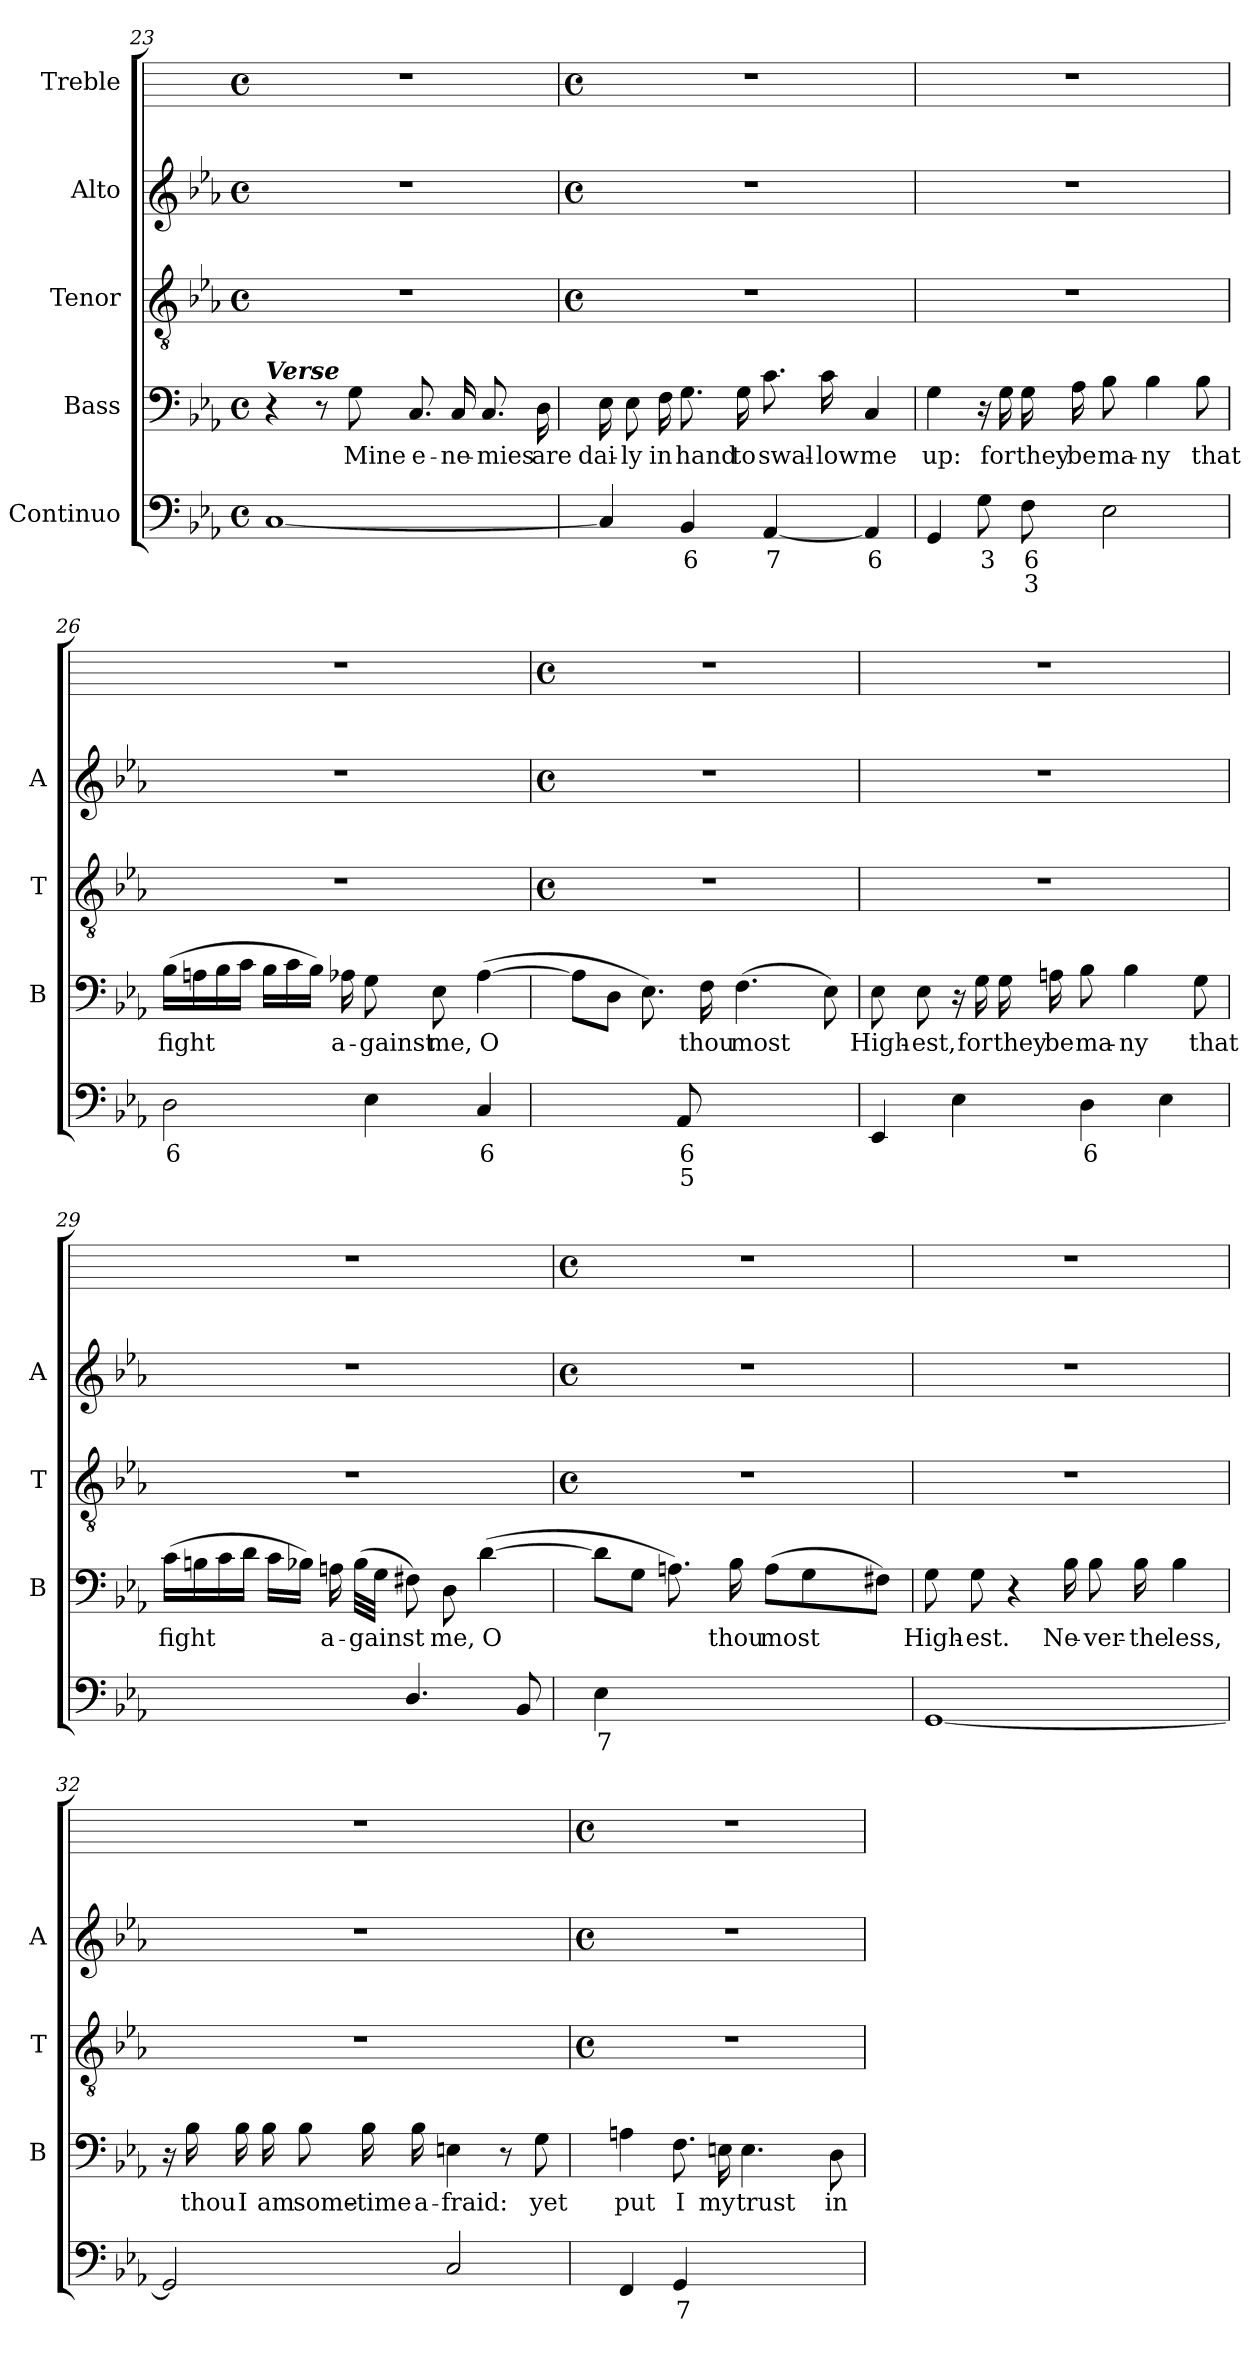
**kern	**text	**text	**kern	**text	**kern	**kern	**kern
*part5	*part5	*part5	*part4	*part4	*part3	*part2	*part1
*staff5	*staff5	*staff5	*staff4	*staff4	*staff3	*staff2	*staff1
*I"Continuo	*	*	*I"Bass	*	*I"Tenor	*I"Alto	*I"Treble
*	*	*	*I'B	*	*I'T	*I'A	*
*clefF4	*	*	*clefF4	*	*clefGv2	*clefG2	*
*k[b-e-a-]	*	*	*k[b-e-a-]	*	*k[b-e-a-]	*k[b-e-a-]	*
*E-:	*	*	*E-:	*	*E-:	*E-:	*
*M4/4	*	*	*M4/4	*	*M4/4	*M4/4	*M4/4
*met(c)	*	*	*met(c)	*	*met(c)	*met(c)	*met(c)
=23	=23	=23	=23	=23	=23	=23	=23
!	!	!	!LO:TX:a:Bi:t=Verse	!	!	!	!
[1C	.	.	4r	.	1r	1r	1r
.	.	.	8r	.	.	.	.
!	!	!	!	!LO:LY:b	!	!	!
.	.	.	8G	Mine	.	.	.
!	!	!	!	!LO:LY:b	!	!	!
.	.	.	8.C	e-	.	.	.
!	!	!	!	!LO:LY:b	!	!	!
.	.	.	16C	-ne-	.	.	.
!	!	!	!	!LO:LY:b	!	!	!
.	.	.	8.C	-mies	.	.	.
!	!	!	!	!LO:LY:b	!	!	!
.	.	.	16D	are	.	.	.
!!LO:LB:g=z
=24	=24	=24	=24	=24	=24	=24	=24
*	*	*	*	*	*M4/4	*M4/4	*M4/4
*	*	*	*	*	*met(c)	*met(c)	*met(c)
!	!	!	!	!LO:LY:b	!	!	!
4C]	.	.	16E-	dai-	1r	1r	1r
!	!	!	!	!LO:LY:b	!	!	!
.	.	.	8E-	-ly	.	.	.
!	!	!	!	!LO:LY:b	!	!	!
.	.	.	16F	in	.	.	.
!	!LO:LY:b	!	!	!LO:LY:b	!	!	!
4BB-	6	.	8.G	hand	.	.	.
!	!	!	!	!LO:LY:b	!	!	!
.	.	.	16G	to	.	.	.
!	!LO:LY:b	!	!	!LO:LY:b	!	!	!
[4AA-	7	.	8.c	swal-	.	.	.
!	!	!	!	!LO:LY:b	!	!	!
.	.	.	16c	-low	.	.	.
!	!LO:LY:b	!	!	!LO:LY:b	!	!	!
4AA-]	6	.	4C	me	.	.	.
=25	=25	=25	=25	=25	=25	=25	=25
!	!	!	!	!LO:LY:b	!	!	!
4GG	.	.	4G	up:	1r	1r	1r
!	!LO:LY:b	!	!	!	!	!	!
8GL	3	.	16r	.	.	.	.
!	!	!	!	!LO:LY:b	!	!	!
.	.	.	16G	for	.	.	.
!	!LO:LY:b	!LO:LY:b	!	!LO:LY:b	!	!	!
8F	6	3	16G	they	.	.	.
!	!	!	!	!LO:LY:b	!	!	!
.	.	.	16A-	be	.	.	.
!	!	!	!	!LO:LY:b	!	!	!
2E-	.	.	8B-	ma-	.	.	.
!	!	!	!	!LO:LY:b	!	!	!
.	.	.	4B-	-ny	.	.	.
!	!	!	!	!LO:LY:b	!	!	!
.	.	.	8B-	that	.	.	.
=26	=26	=26	=26	=26	=26	=26	=26
!	!LO:LY:b	!	!	!LO:LY:b	!	!	!
2D	6	.	(>16B-LL	fight	1r	1r	1r
.	.	.	16An	.	.	.	.
.	.	.	16B-	.	.	.	.
.	.	.	16cJJ	.	.	.	.
.	.	.	16B-LL	.	.	.	.
.	.	.	16c	.	.	.	.
.	.	.	16B-JJ)	.	.	.	.
!	!	!	!	!LO:LY:b	!	!	!
.	.	.	16A-X	a-	.	.	.
!	!	!	!	!LO:LY:b	!	!	!
4E-	.	.	8G	-gainst	.	.	.
!	!	!	!	!LO:LY:b	!	!	!
.	.	.	8E-	me,	.	.	.
!	!LO:LY:b	!	!	!LO:LY:b	!	!	!
4C	6	.	(>[4A-	O	.	.	.
!!LO:LB:g=z
=27	=27	=27	=27	=27	=27	=27	=27
*	*	*	*	*	*M4/4	*M4/4	*M4/4
*	*	*	*	*	*met(c)	*met(c)	*met(c)
!	!LO:LY:b	!	!	!	!	!	!
[4BB-yy	7	.	8A-L]	.	1r	1r	1r
.	.	.	8DJ	.	.	.	.
!	!LO:LY:b	!LO:LY:b	!	!	!	!	!
8BB-yy]	6	4	8.E-)	.	.	.	.
!	!LO:LY:b	!LO:LY:b	!	!	!	!	!
8AA-	6	5	.	.	.	.	.
!	!	!	!	!LO:LY:b	!	!	!
.	.	.	16F	thou	.	.	.
!	!LO:LY:b	!LO:LY:b	!	!LO:LY:b	!	!	!
[4BB-yy	5	4	(>4.F	most	.	.	.
!	!	!LO:LY:b	!	!	!	!	!
4BB-yy]	.	3	.	.	.	.	.
.	.	.	8E-)	.	.	.	.
=28	=28	=28	=28	=28	=28	=28	=28
!	!	!	!	!LO:LY:b	!	!	!
4EE-	.	.	8E-	High-	1r	1r	1r
!	!	!	!	!LO:LY:b	!	!	!
.	.	.	8E-	-est,	.	.	.
4E-	.	.	16r	.	.	.	.
!	!	!	!	!LO:LY:b	!	!	!
.	.	.	16G	for	.	.	.
!	!	!	!	!LO:LY:b	!	!	!
.	.	.	16G	they	.	.	.
!	!	!	!	!LO:LY:b	!	!	!
.	.	.	16An	be	.	.	.
!	!LO:LY:b	!	!	!LO:LY:b	!	!	!
4D	6	.	8B-	ma-	.	.	.
!	!	!	!	!LO:LY:b	!	!	!
.	.	.	4B-	-ny	.	.	.
4E-	.	.	.	.	.	.	.
!	!	!	!	!LO:LY:b	!	!	!
.	.	.	8G	that	.	.	.
=29	=29	=29	=29	=29	=29	=29	=29
!	!LO:LY:b	!	!	!LO:LY:b	!	!	!
[4Cyy	5	.	(>16cLL	fight	1r	1r	1r
.	.	.	16Bn	.	.	.	.
.	.	.	16c	.	.	.	.
.	.	.	16dJJ	.	.	.	.
!	!LO:LY:b	!	!	!	!	!	!
4Cyy]	6	.	16cLL	.	.	.	.
.	.	.	16B-XJJ)	.	.	.	.
!	!	!	!	!LO:LY:b	!	!	!
.	.	.	16An	a-	.	.	.
!	!	!	!	!LO:LY:b	!	!	!
.	.	.	(>32B-LLL	-gainst	.	.	.
.	.	.	32GJJJ	.	.	.	.
4.D/	.	.	8F#X)	.	.	.	.
!	!	!	!	!LO:LY:b	!	!	!
.	.	.	8D	me,	.	.	.
!	!	!	!	!LO:LY:b	!	!	!
.	.	.	(>[4d	O	.	.	.
8BB-	.	.	.	.	.	.	.
!!LO:LB:g=z
=30	=30	=30	=30	=30	=30	=30	=30
*	*	*	*	*	*M4/4	*M4/4	*M4/4
*	*	*	*	*	*met(c)	*met(c)	*met(c)
!	!LO:LY:b	!	!	!	!	!	!
4E-	7	.	8dL]	.	1r	1r	1r
.	.	.	8GJ	.	.	.	.
!	!LO:LY:b	!LO:LY:b	!	!	!	!	!
[8Cyy	6	3	8.An)	.	.	.	.
!	!LO:LY:b	!LO:LY:b	!	!	!	!	!
8Cyy]	7	5	.	.	.	.	.
!	!	!	!	!LO:LY:b	!	!	!
.	.	.	16B-	thou	.	.	.
!	!LO:LY:b	!LO:LY:b	!	!LO:LY:b	!	!	!
[4Dyy	5	4	(>8AL	most	.	.	.
.	.	.	4G	.	.	.	.
!	!	!LO:LY:b	!	!	!	!	!
4Dyy]	.	3	.	.	.	.	.
.	.	.	8F#XJ)	.	.	.	.
=31	=31	=31	=31	=31	=31	=31	=31
!	!	!	!	!LO:LY:b	!	!	!
[1GG	.	.	8G	High-	1r	1r	1r
!	!	!	!	!LO:LY:b	!	!	!
.	.	.	8G	-est.	.	.	.
.	.	.	4r	.	.	.	.
!	!	!	!	!LO:LY:b	!	!	!
.	.	.	16B-	Ne-	.	.	.
!	!	!	!	!LO:LY:b	!	!	!
.	.	.	8B-	-ver-	.	.	.
!	!	!	!	!LO:LY:b	!	!	!
.	.	.	16B-	-the	.	.	.
!	!	!	!	!LO:LY:b	!	!	!
.	.	.	4B-	less,	.	.	.
=32	=32	=32	=32	=32	=32	=32	=32
2GG]	.	.	16r	.	1r	1r	1r
!	!	!	!	!LO:LY:b	!	!	!
.	.	.	16B-	thou	.	.	.
!	!	!	!	!LO:LY:b	!	!	!
.	.	.	16B-	I	.	.	.
!	!	!	!	!LO:LY:b	!	!	!
.	.	.	16B-	am	.	.	.
!	!	!	!	!LO:LY:b	!	!	!
.	.	.	8B-	some-	.	.	.
!	!	!	!	!LO:LY:b	!	!	!
.	.	.	16B-	-time	.	.	.
!	!	!	!	!LO:LY:b	!	!	!
.	.	.	16B-	a-	.	.	.
!	!	!	!	!LO:LY:b	!	!	!
2C	.	.	4En	-fraid:	.	.	.
.	.	.	8r	.	.	.	.
!	!	!	!	!LO:LY:b	!	!	!
.	.	.	8G	yet	.	.	.
!!LO:LB:g=z
=33	=33	=33	=33	=33	=33	=33	=33
*	*	*	*	*	*M4/4	*M4/4	*M4/4
*	*	*	*	*	*met(c)	*met(c)	*met(c)
!	!	!	!	!LO:LY:b	!	!	!
4FF	.	.	4An	put	1r	1r	1r
!	!LO:LY:b	!	!	!LO:LY:b	!	!	!
4GG	7	.	8.F	I	.	.	.
!	!	!	!	!LO:LY:b	!	!	!
.	.	.	16En	my	.	.	.
!	!LO:LY:b	!LO:LY:b	!	!LO:LY:b	!	!	!
[4AAnyy	5	4	4.E	trust	.	.	.
!	!	!LO:LY:b	!	!	!	!	!
4AAyy]	.	3	.	.	.	.	.
!	!	!	!	!LO:LY:b	!	!	!
.	.	.	8D	in	.	.	.
=	=	=	=	=	=	=	=
*-	*-	*-	*-	*-	*-	*-	*-
